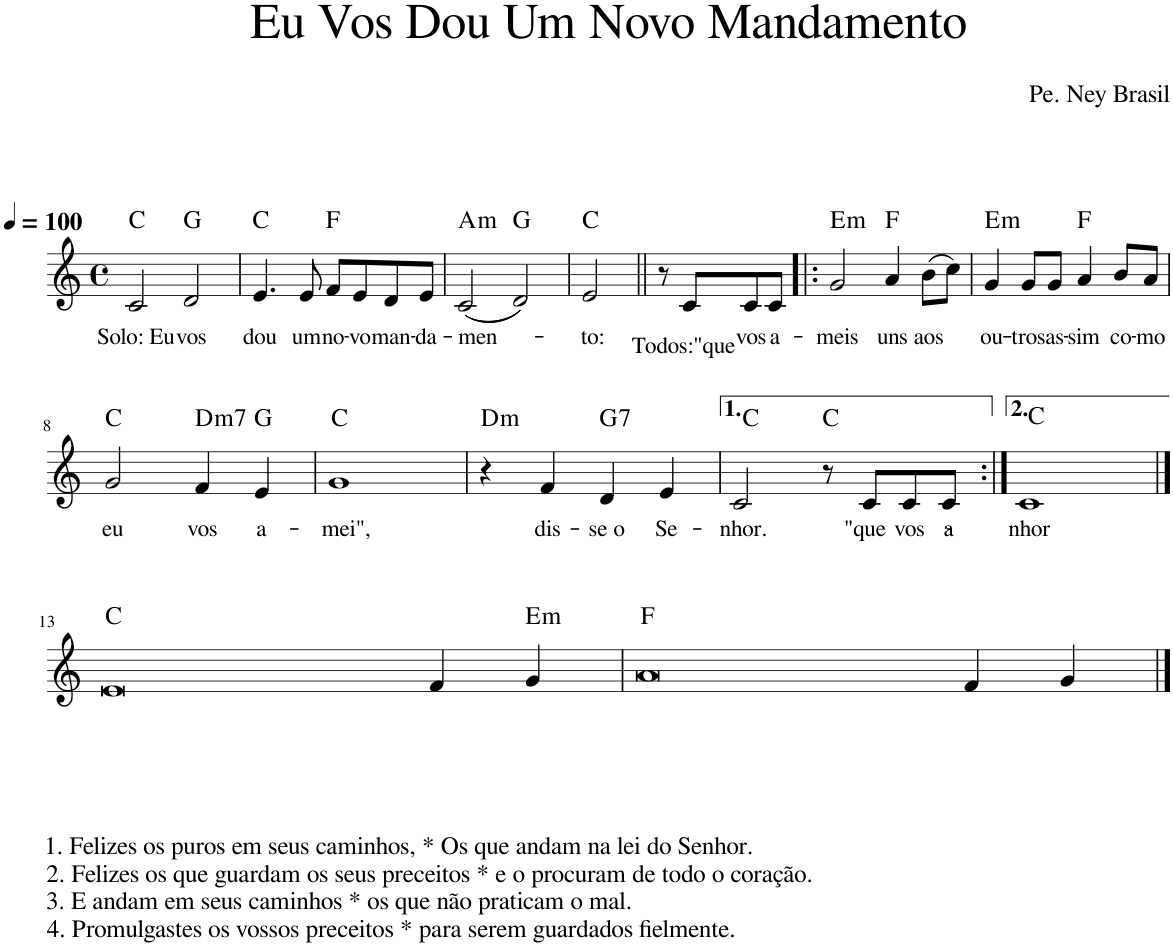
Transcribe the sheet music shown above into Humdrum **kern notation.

**kern	**text	**harte
*part1	*part1	*part1
*staff1	*staff1	*
*I"Voz	*	*
*I'Vo.	*	*
*clefG2	*	*
*k[]	*	*
*M4/4	*	*
*met(c)	*	*
*MM100	*	*
=1	=1	=1
!	!LO:LY:b	!
2c/	Solo: Eu	C:maj
!	!LO:LY:b	!
2d/	vos	G:maj
=2	=2	=2
!	!LO:LY:b	!
4.e/	dou	C:maj
!	!LO:LY:b	!
8e/	um	.
!	!LO:LY:b	!
8f/L	no-	F:maj
!	!LO:LY:b	!
8e/	-vo	.
!	!LO:LY:b	!
8d/	man-	.
!	!LO:LY:b	!
8e/J	-da-	.
=3	=3	=3
!	!LO:LY:b	!LO:H:kt=m
((2c/	-men-	A:min
2d/))	.	G:maj
=4	=4	=4
!	!LO:LY:b	!
2e/	-to:	C:maj
=5||	=5||	=5||
8r	.	.
!	!LO:LY:b	!
8c/L	Todos:"que	.
!	!LO:LY:b	!
8c/	vos	.
!	!LO:LY:b	!
8c/J	a-	.
=6!|:	=6!|:	=6!|:
!	!LO:LY:b	!LO:H:kt=m
2g/	-meis	E:min
!	!LO:LY:b	!
4a/	uns	F:maj
!	!LO:LY:b	!
(8b\L	aos	.
8cc\J)	.	.
=7	=7	=7
!	!LO:LY:b	!LO:H:kt=m
4g/	ou-	E:min
!	!LO:LY:b	!
8g/L	-tros	.
!	!LO:LY:b	!
8g/J	as-	.
!	!LO:LY:b	!
4a/	-sim	F:maj
!	!LO:LY:b	!
8b/L	co-	.
!	!LO:LY:b	!
8a/J	-mo	.
!!LO:LB:g=z
=8	=8	=8
!	!LO:LY:b	!
2g/	eu	C:maj
!	!LO:LY:b	!LO:H:kt=m7
4f/	vos	D:min7
!	!LO:LY:b	!
4e/	a-	G:maj
=9	=9	=9
!	!LO:LY:b	!
1g	-mei",	C:maj
=10	=10	=10
!	!	!LO:H:kt=m
4r	.	D:min
!	!LO:LY:b	!
4f/	dis-	.
!	!LO:LY:b	!LO:H:kt=7
4d/	-se o	G:7
!	!LO:LY:b	!
4e/	Se-	.
=11	=11	=11
!	!LO:LY:b	!
2c/	-nhor.	C:maj
8r	.	C:maj
!	!LO:LY:b	!
8c/L	"que	.
!	!LO:LY:b	!
8c/	vos	.
!	!LO:LY:b	!
8c/J	a-	.
=12:|!	=12:|!	=12:|!
!	!LO:LY:b	!
1c	-nhor	C:maj
!!LO:LB:g=z
==13	==13	==13
!LO:TX:b:t=1. Felizes os puros em seus caminhos, * Os que andam na lei do Senhor.	!	!
!LO:TX:b:t=2. Felizes os que guardam os seus preceitos * e o procuram de todo o coração.	!	!
!LO:TX:b:t=3. E andam em seus caminhos * os que não praticam o mal.	!	!
!LO:TX:b:t=4. Promulgastes os vossos preceitos * para serem guardados fielmente.	!	!
[1e	.	C:maj
1ryy	.	.
4f/	.	.
!	!	!LO:H:kt=m
4g/	.	E:min
=14	=14	=14
[1a	.	F:maj
1e]	.	.
4f/	.	.
!	!	!LO:H:kt=N.C.
4g/	.	N
==15	==15	==15
1a]	.	.
=	=	=
*-	*-	*-
